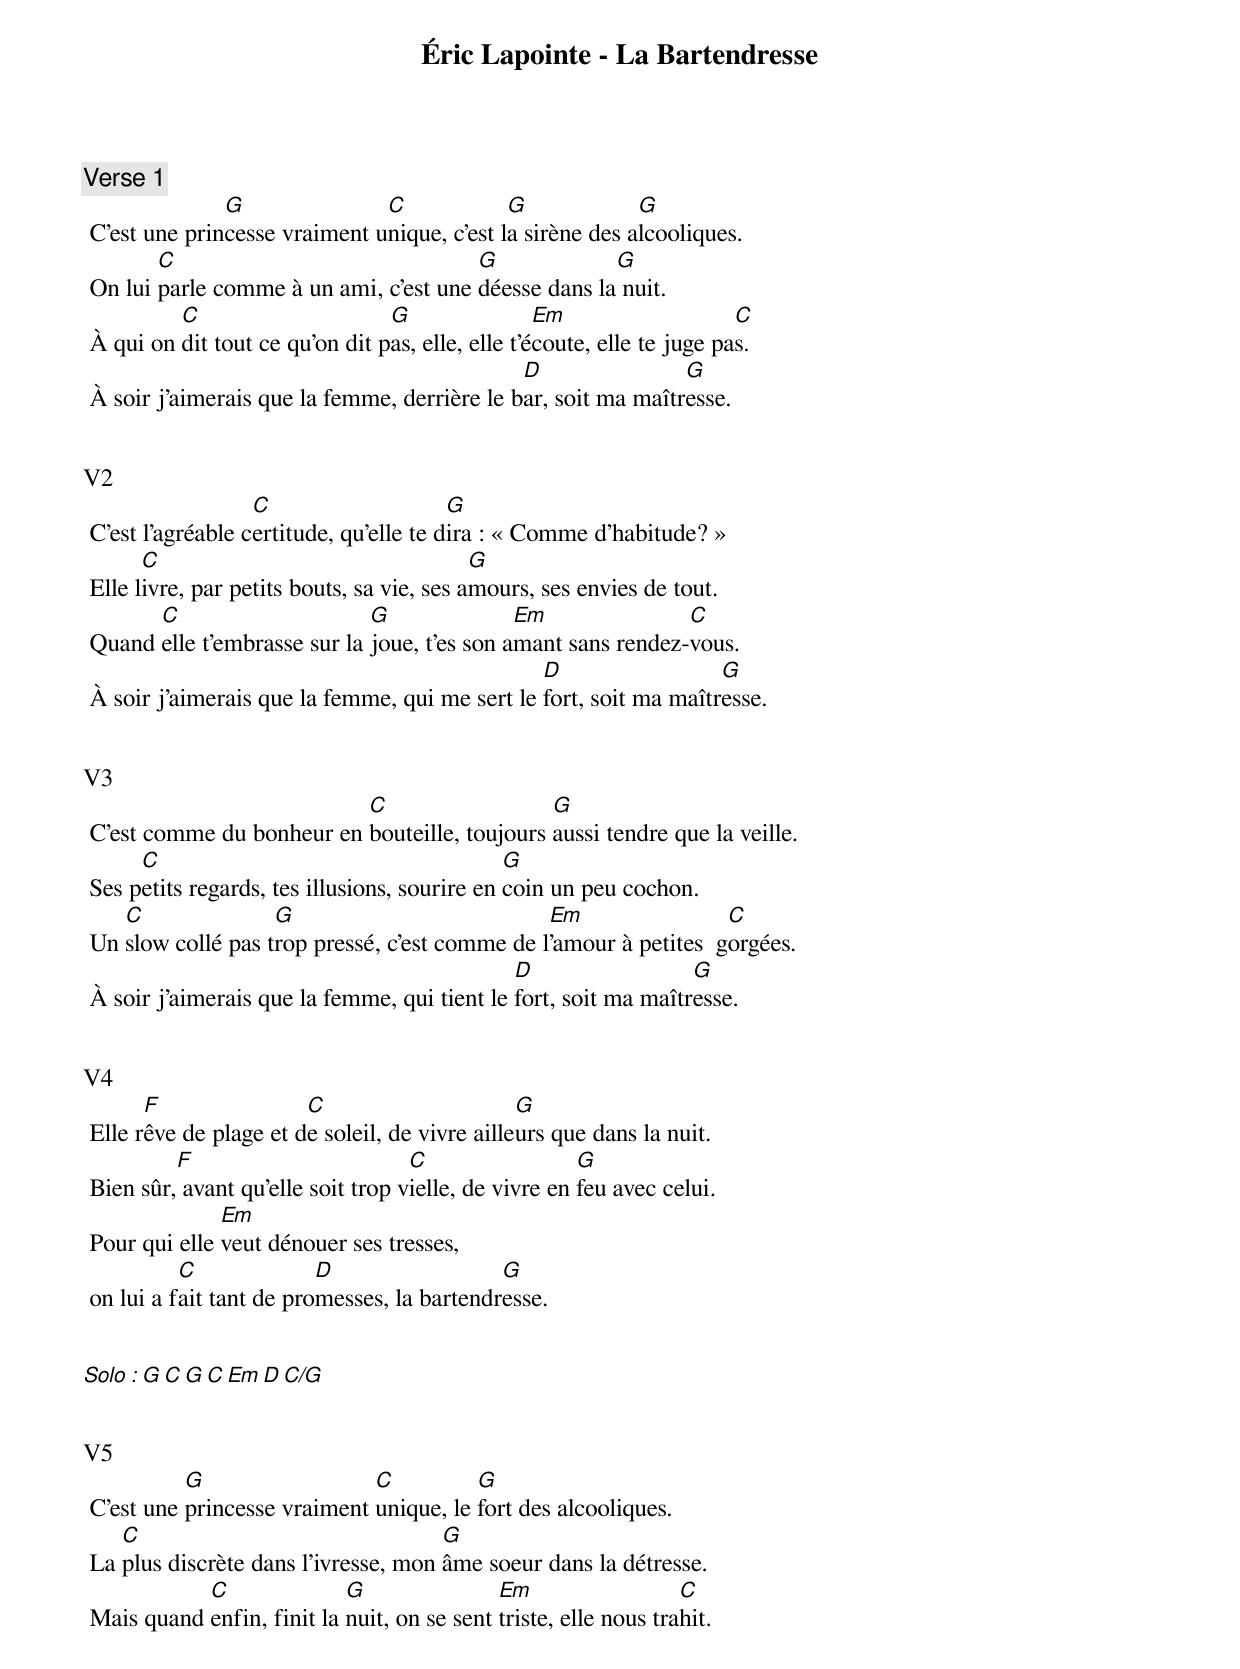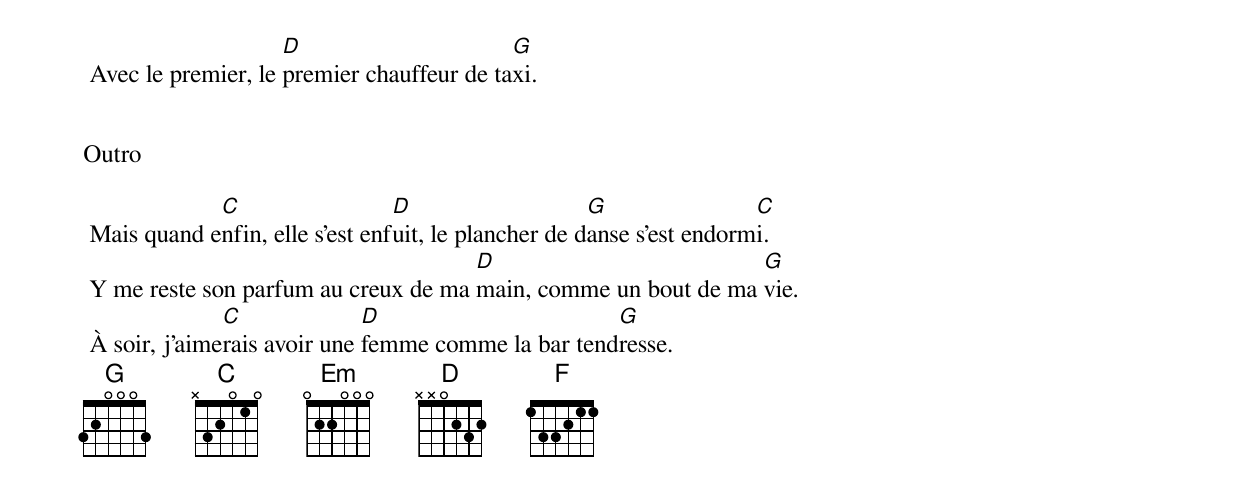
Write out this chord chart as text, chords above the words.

Éric Lapointe - La Bartendresse

Verse 1
               G               C             G             G
 C'est une princesse vraiment unique, c'est la sirène des alcooliques.
        C                               G             G
 On lui parle comme à un ami, c'est une déesse dans la nuit.
          C                      G                 Em                    C
 À qui on dit tout ce qu'on dit pas, elle, elle t'écoute, elle te juge pas.
                                              D                G
 À soir j'aimerais que la femme, derrière le bar, soit ma maîtresse.


V2
                   C                     G
 C'est l'agréable certitude, qu'elle te dira : « Comme d'habitude? »
       C                                    G
 Elle livre, par petits bouts, sa vie, ses amours, ses envies de tout.
       C                      G               Em               C
 Quand elle t'embrasse sur la joue, t'es son amant sans rendez-vous.
                                                D                  G
 À soir j'aimerais que la femme, qui me sert le fort, soit ma maîtresse.


V3
                           C                   G
 C'est comme du bonheur en bouteille, toujours aussi tendre que la veille.
      C                                        G
 Ses petits regards, tes illusions, sourire en coin un peu cochon.
    C               G                           Em                 C
 Un slow collé pas trop pressé, c'est comme de l'amour à petites  gorgées.
                                              D                  G
 À soir j'aimerais que la femme, qui tient le fort, soit ma maîtresse.


V4
       F                C                       G
 Elle rêve de plage et de soleil, de vivre ailleurs que dans la nuit.
          F                         C                  G
 Bien sûr, avant qu'elle soit trop vielle, de vivre en feu avec celui.
               Em
 Pour qui elle veut dénouer ses tresses,
           C              D                  G
 on lui a fait tant de promesses, la bartendresse.


 Solo :  G    C    G    C    Em    D    C/G


V5
           G                  C          G
 C'est une princesse vraiment unique, le fort des alcooliques.
    C                                 G
 La plus discrète dans l'ivresse, mon âme soeur dans la détresse.
            C               G                Em                   C
 Mais quand enfin, finit la nuit, on se sent triste, elle nous trahit.
                     D                      G
 Avec le premier, le premier chauffeur de taxi.


Outro

             C                   D                    G                C
 Mais quand enfin, elle s'est enfuit, le plancher de danse s'est endormi.
                                      D                         G
 Y me reste son parfum au creux de ma main, comme un bout de ma vie.
               C              D                      G
 À soir, j'aimerais avoir une femme comme la bar tendresse.
